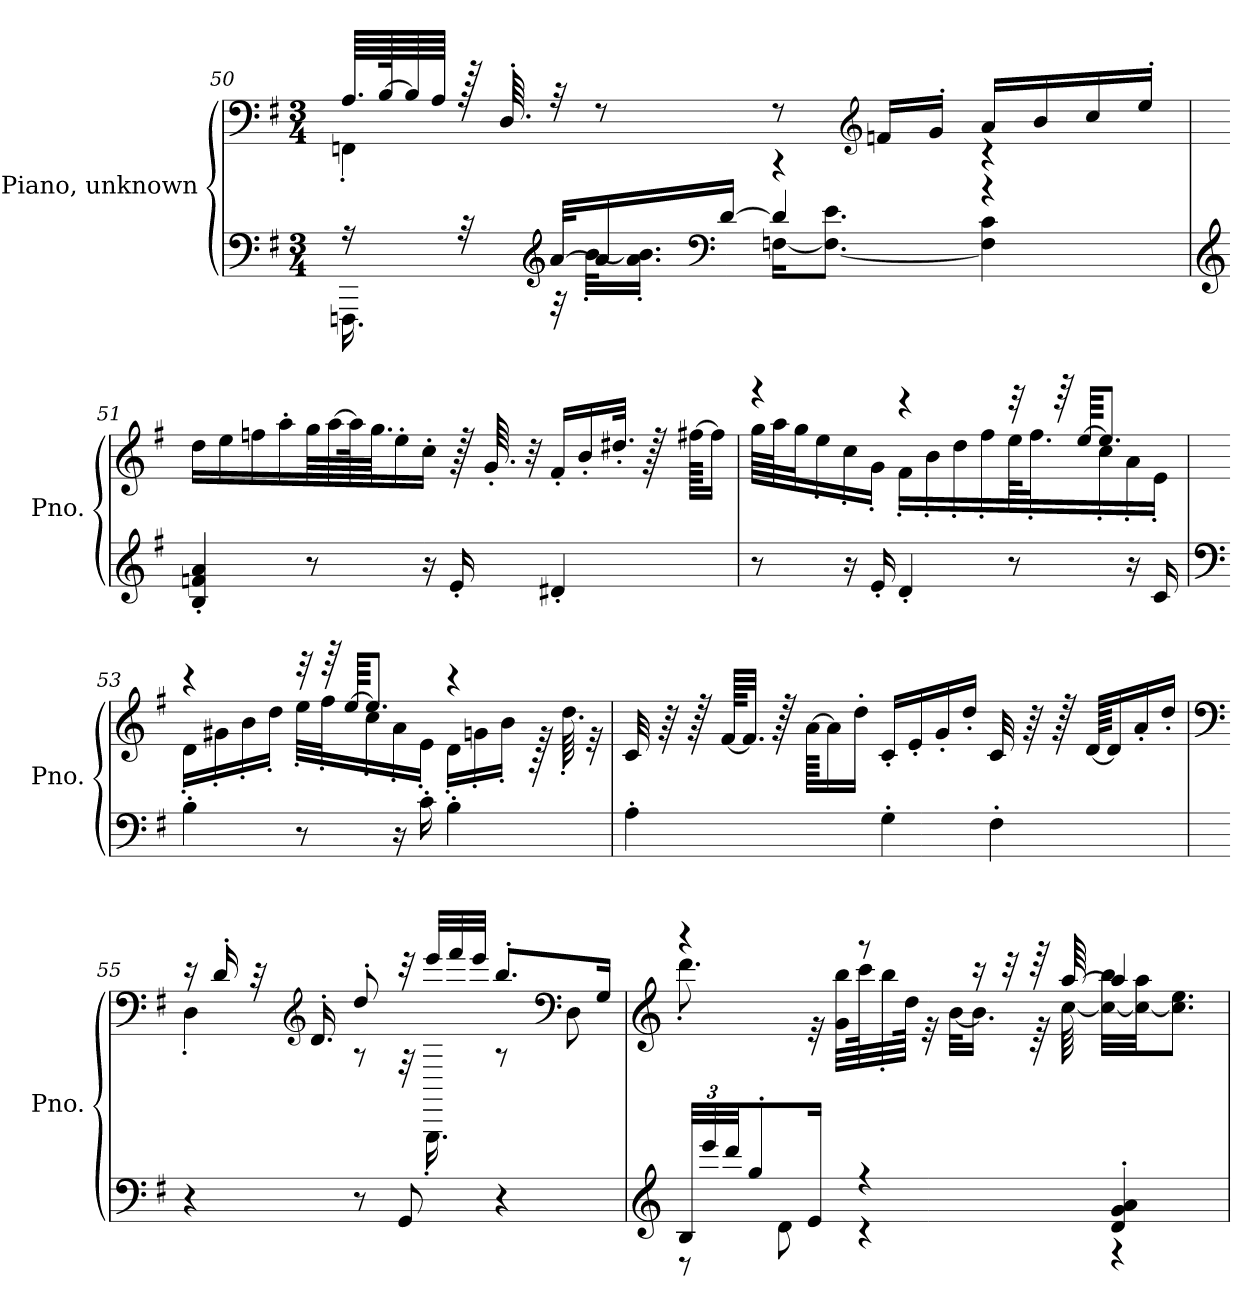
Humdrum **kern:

**kern	**kern
*part1	*part1
*staff2	*staff1
*I"Piano, unknown	*
*I'Pno.	*
!!LO:LB:g=z
*clefF4	*clefF4
*k[f#]	*k[f#]
*M3/4	*M3/4
=50	=50
*^	*^
16r	16.FFFn\	64.A/LLLL	4FFn'\
.	.	[128B/K	.
.	.	64B/]	.
.	.	64A/JJJJ	.
32r	.	128r	.
.	.	64.D'/	.
*clefG2	*	*	*
[32a/KLL	32r	32r	.
16a/]	[32b'\KLL	8r	.
.	16.a\' 16.b\]'JJ	.	.
*clefF4	*	*	*
[16d/JJ	.	.	.
4d/]	[16Fn\KL	8r	4r
.	8.F\_ 8.e\J	.	.
*	*	*clefG2	*
.	.	16fn/LL	.
.	.	16g'/JJ	.
4r	4F\] 4c\	16a/LL	4r
.	.	16b/	.
.	.	16cc/	.
.	.	16ee'/JJ	.
*v	*v	*	*
*	*v	*v
!!LO:LB:g=z
=51	=51
*clefG2	*
4B/' 4fn/' 4a/'	16dd\LL
.	16ee\
.	16ffn\
.	16aa'\
8r	64gg\LL
.	[64aa\
.	128aa\K]
.	64.gg\JJ
.	16ee'\
16r	16cc'\JJ
16e'/	128r
.	64.g'/
.	32r
4d#X'/	16f#'/LL
.	16b'/
.	32.dd#X'/JJk
.	128r
.	[128ff#X\KKKLL
.	16ff#\JJ]
=52	=52
*	*^
8r	4r	64gg\LLLL
.	.	64aa\J
.	.	32gg\J
.	.	16ee'\
16r	.	16cc'\
16e'/	.	16g'\JJ
4d'/	4r	16f#'\LL
.	.	16b'\
.	.	16dd'\
.	.	16ff#'\
8r	32r	64ee\KL
.	.	32.ff#'\J
.	64r	.
.	[64ee/KKKL	.
.	8.ee/J]	16cc'\
16r	.	16a'\
16c/	.	16e'\JJ
!!LO:PB:g=z	!!
=53	=53	=53
*clefF4	*	*
4B'\	4r	16d'\LL
.	.	16g#X'\
.	.	16b'\
.	.	16dd'\JJ
8r	32r	32ee'\LLL
.	64r	32ff#'\J
.	[64ee/KKKL	.
.	8.ee/J]	16cc'\
16r	.	16a'\
16c'\	.	16e'\JJ
4B'\	4r	16d'\LL
.	.	16gn'\
.	.	16b'\JJ
.	.	128r
.	.	64.dd'\
.	.	32r
*	*v	*v
=54	=54
4A'\	32c/
.	64r
.	128r
.	[128f#/KKLLL
.	32.f#/JJJ]
.	128r
.	[128a\KKKLL
.	16a\]
.	16dd'\JJ
4G'\	16c'/LL
.	16e'/
.	16g'/
.	16dd'/JJ
4F#'\	32c/
.	64r
.	128r
.	[128d/KKKLL
.	16d/]
.	16a'/
.	16dd'/JJ
!!LO:LB:g=z
=55	=55
*	*clefF4
*	*^
4r	16r	4D'\
.	16d'/	.
.	32r	.
*	*clefG2	*
.	16.d'/	.
8r	8dd'/	8r
8GG/	32r	32r
.	32eee/LLL	16.GGG'\
.	32fff#/	.
.	32eee/JJJ	.
4r	8.bb'/L	8r
*	*clefF4	*
.	.	8D\
.	16G/Jk	.
=56	=56	=56
*clefG2	*clefG2	*
*Xbrackettup	*	*
*^	*	*
48B/LLL	8r	4r	8.ddd'\
48eee/	.	.	.
48ddd/JJ	.	.	.
8gg'/	.	.	.
.	8d\	.	.
16e/Jk	.	.	32r
.	.	.	32g\ 32bb\LLL
4r	4r	8r	64ccc\K
.	.	.	32bb'\
.	.	.	64dd\JJJk
.	.	.	32r
.	.	.	[32b\KLL
.	.	16r	16.b\JJ]
.	.	32r	.
.	.	64r	64r
.	.	[64aa/	[64cc\
4d/' 4g/' 4a/'	4r	4aa/]	32cc\_ 32bb\LLL
.	.	.	32cc\_ 32aa\JJ
.	.	.	8.cc\] 8.ee\J
*v	*v	*	*
*	*v	*v
=	=
*-	*-
